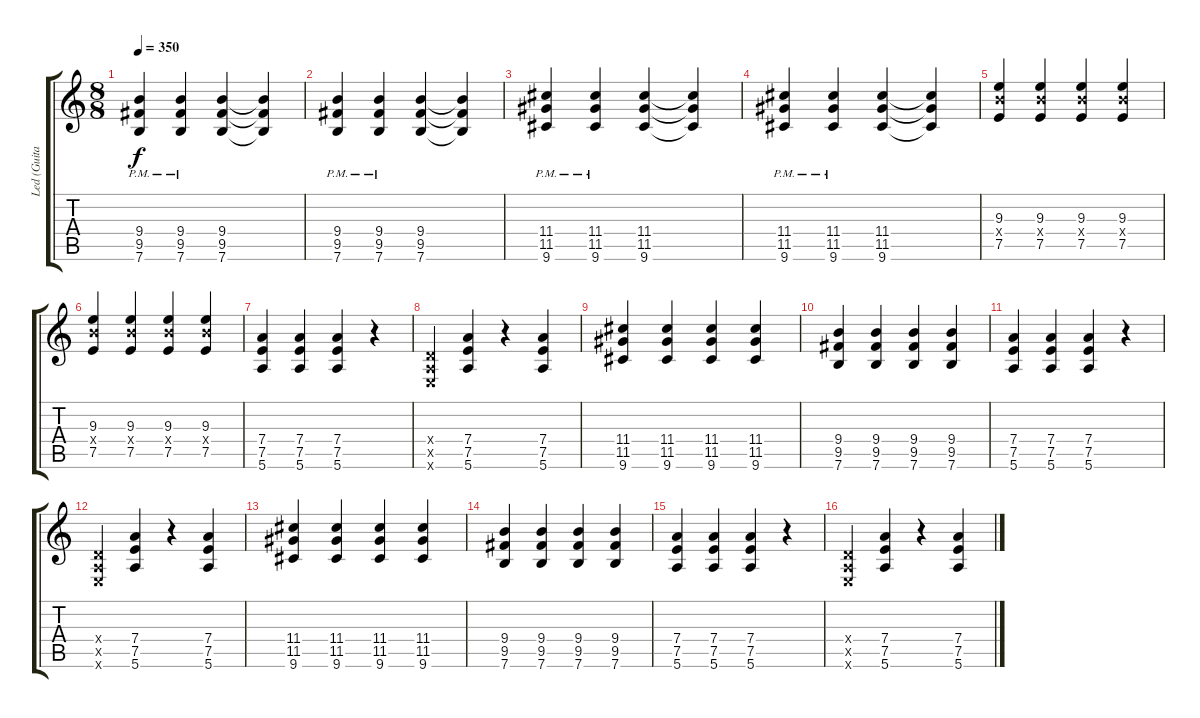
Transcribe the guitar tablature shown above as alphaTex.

\track ("Led (Guitar 2)" "Led (Guita") {solo instrument overdrivenguitar}
\staff {score tabs}
\tuning (E4 B3 G3 D3 A2 E2) {hide}
\ts (8 8)
\tempo 350
\clef g2
\ks c
(9.4{pm} 9.5 7.6).4{dy f} (9.4{pm} 9.5 7.6).4 (9.4 9.5 7.6).4 (9.4{t} 9.5{t} 7.6{t}).4 |
(9.4{pm} 9.5 7.6).4 (9.4{pm} 9.5 7.6).4 (9.4 9.5 7.6).4 (9.4{t} 9.5{t} 7.6{t}).4 |
(11.4{pm} 11.5 9.6).4 (11.4{pm} 11.5 9.6).4 (11.4 11.5 9.6).4 (11.4{t} 11.5{t} 9.6{t}).4 |
(11.4{pm} 11.5 9.6).4 (11.4{pm} 11.5 9.6).4 (11.4 11.5 9.6).4 (11.4{t} 11.5{t} 9.6{t}).4 |
(9.3 9.4{x} 7.5).4 (9.3 9.4{x} 7.5).4 (9.3 9.4{x} 7.5).4 (9.3 9.4{x} 7.5).4 |
(9.3 9.4{x} 7.5).4 (9.3 9.4{x} 7.5).4 (9.3 9.4{x} 7.5).4 (9.3 9.4{x} 7.5).4 |
(7.4 7.5 5.6).4 (7.4 7.5 5.6).4 (7.4 7.5 5.6).4 r.4 |
(0.4{x} 0.5{x} 0.6{x}).4 (7.4 7.5 5.6).4 r.4 (7.4 7.5 5.6).4 |
(11.4 11.5 9.6).4 (11.4 11.5 9.6).4 (11.4 11.5 9.6).4 (11.4 11.5 9.6).4 |
(9.4 9.5 7.6).4 (9.4 9.5 7.6).4 (9.4 9.5 7.6).4 (9.4 9.5 7.6).4 |
(7.4 7.5 5.6).4 (7.4 7.5 5.6).4 (7.4 7.5 5.6).4 r.4 |
(0.4{x} 0.5{x} 0.6{x}).4 (7.4 7.5 5.6).4 r.4 (7.4 7.5 5.6).4 |
(11.4 11.5 9.6).4 (11.4 11.5 9.6).4 (11.4 11.5 9.6).4 (11.4 11.5 9.6).4 |
(9.4 9.5 7.6).4 (9.4 9.5 7.6).4 (9.4 9.5 7.6).4 (9.4 9.5 7.6).4 |
(7.4 7.5 5.6).4 (7.4 7.5 5.6).4 (7.4 7.5 5.6).4 r.4 |
(0.4{x} 0.5{x} 0.6{x}).4 (7.4 7.5 5.6).4 r.4 (7.4 7.5 5.6).4
